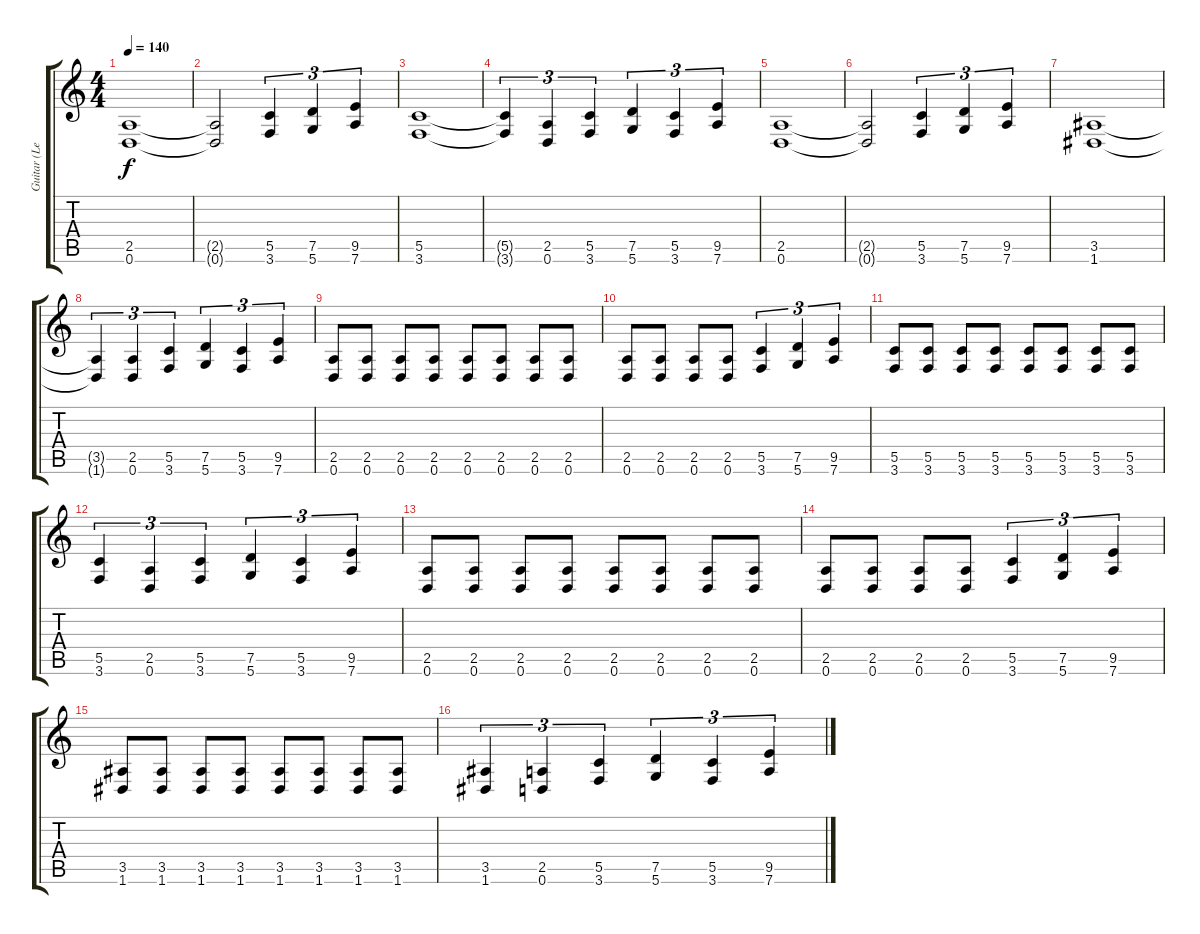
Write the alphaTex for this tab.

\track ("Guitar (Lead)" "Guitar (Le") {instrument distortionguitar}
\staff {score tabs}
\tuning (D4 A3 F3 C3 G2 D2) {hide}
\ts (4 4)
\tempo 140
\clef g2
\ks c
(2.5 0.6).1{dy f instrument distortionguitar} |
(2.5{t} 0.6{t}).2 (5.5 3.6).4{tu (3 2)} (7.5 5.6).4{tu (3 2)} (9.5 7.6).4{tu (3 2)} |
(5.5 3.6).1 |
(5.5{t} 3.6{t}).4{tu (3 2)} (2.5 0.6).4{tu (3 2)} (5.5 3.6).4{tu (3 2)} (7.5 5.6).4{tu (3 2)} (5.5 3.6).4{tu (3 2)} (9.5 7.6).4{tu (3 2)} |
(2.5 0.6).1 |
(2.5{t} 0.6{t}).2 (5.5 3.6).4{tu (3 2)} (7.5 5.6).4{tu (3 2)} (9.5 7.6).4{tu (3 2)} |
(3.5 1.6).1 |
(3.5{t} 1.6{t}).4{tu (3 2)} (2.5 0.6).4{tu (3 2)} (5.5 3.6).4{tu (3 2)} (7.5 5.6).4{tu (3 2)} (5.5 3.6).4{tu (3 2)} (9.5 7.6).4{tu (3 2)} |
(2.5 0.6).8 (2.5 0.6).8 (2.5 0.6).8 (2.5 0.6).8 (2.5 0.6).8 (2.5 0.6).8 (2.5 0.6).8 (2.5 0.6).8 |
(2.5 0.6).8 (2.5 0.6).8 (2.5 0.6).8 (2.5 0.6).8 (5.5 3.6).4{tu (3 2)} (7.5 5.6).4{tu (3 2)} (9.5 7.6).4{tu (3 2)} |
(5.5 3.6).8 (5.5 3.6).8 (5.5 3.6).8 (5.5 3.6).8 (5.5 3.6).8 (5.5 3.6).8 (5.5 3.6).8 (5.5 3.6).8 |
(5.5 3.6).4{tu (3 2)} (2.5 0.6).4{tu (3 2)} (5.5 3.6).4{tu (3 2)} (7.5 5.6).4{tu (3 2)} (5.5 3.6).4{tu (3 2)} (9.5 7.6).4{tu (3 2)} |
(2.5 0.6).8 (2.5 0.6).8 (2.5 0.6).8 (2.5 0.6).8 (2.5 0.6).8 (2.5 0.6).8 (2.5 0.6).8 (2.5 0.6).8 |
(2.5 0.6).8 (2.5 0.6).8 (2.5 0.6).8 (2.5 0.6).8 (5.5 3.6).4{tu (3 2)} (7.5 5.6).4{tu (3 2)} (9.5 7.6).4{tu (3 2)} |
(3.5 1.6).8 (3.5 1.6).8 (3.5 1.6).8 (3.5 1.6).8 (3.5 1.6).8 (3.5 1.6).8 (3.5 1.6).8 (3.5 1.6).8 |
(3.5 1.6).4{tu (3 2)} (2.5 0.6).4{tu (3 2)} (5.5 3.6).4{tu (3 2)} (7.5 5.6).4{tu (3 2)} (5.5 3.6).4{tu (3 2)} (9.5 7.6).4{tu (3 2)}
